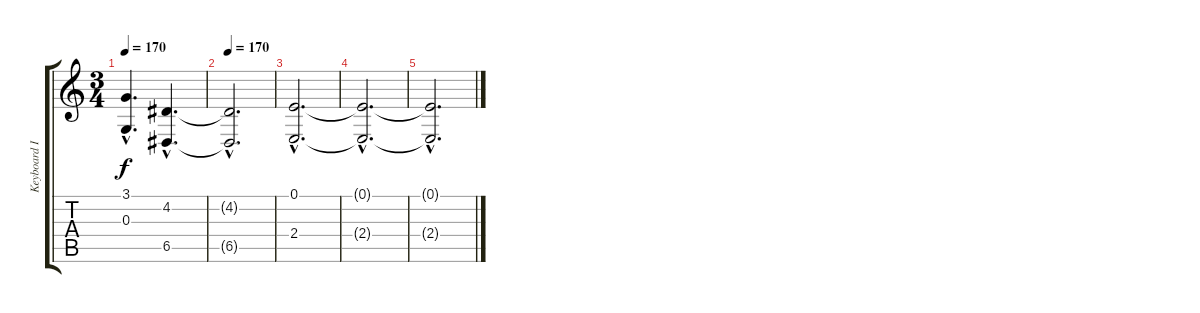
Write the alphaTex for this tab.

\track ("Keyboard II" "Keyboard I") {instrument stringensemble1}
\staff {score tabs}
\tuning (E4 B3 G3 D3 A2 E2) {hide}
\ts (3 4)
\tempo 170
\clef g2
\ks c
(3.1{hac} 0.3{hac}).4{d dy f} (4.2{hac} 6.5{hac}).4{d} |
\tempo 170
(4.2{hac t} 6.5{hac t}).2{d} |
(0.1{hac} 2.4{hac}).2{d} |
(0.1{hac t} 2.4{hac t}).2{d volume 0} |
(0.1{hac t} 2.4{hac t}).2{d}
